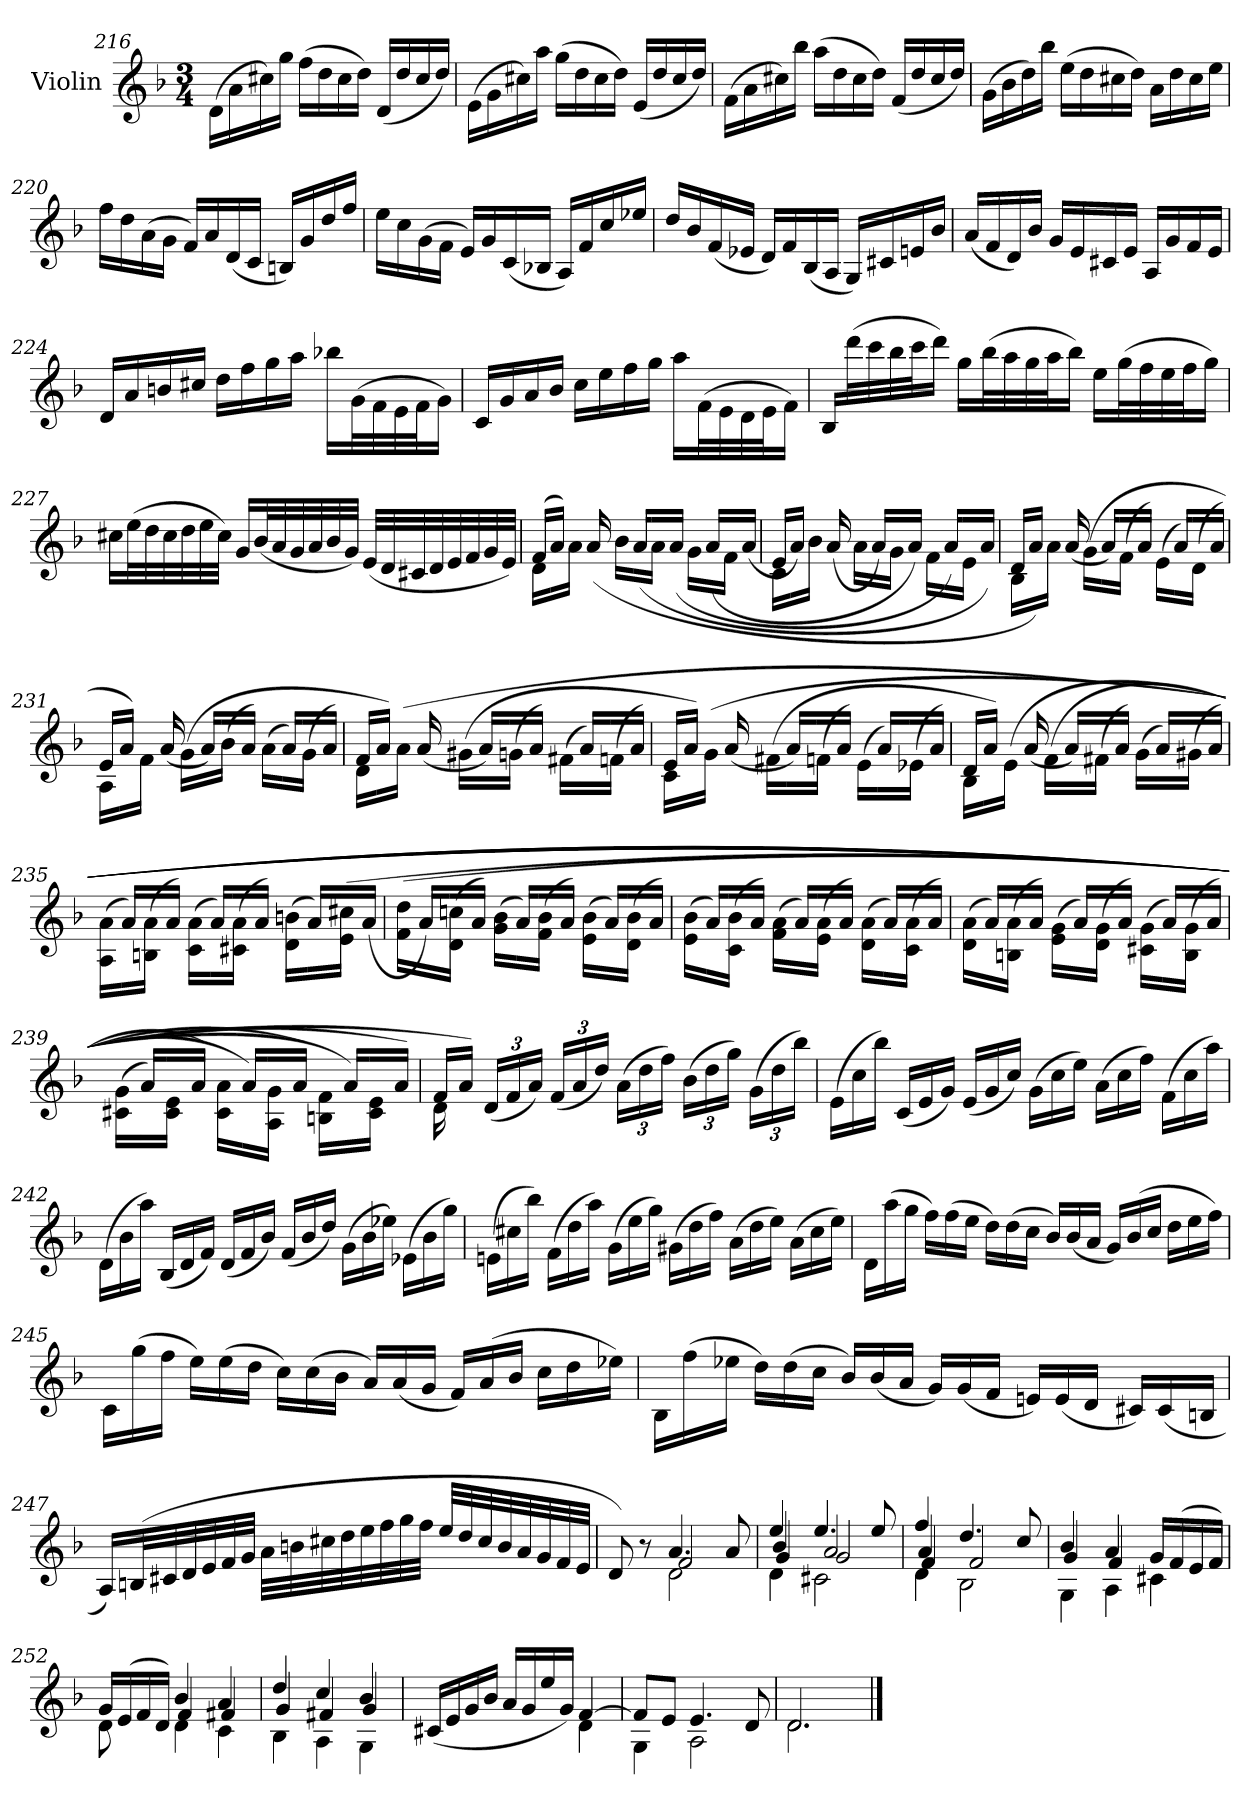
**kern
*part1
*staff1
*I"Violin
*I'Vln.
*clefG2
*k[b-]
*M3/4
=216
(>16d\LL
16a\
16cc#X\)
16gg\JJ
(>16ff\LL
16dd\
16cc#\
16dd\JJ)
(<16d/LL
16dd/
16cc#/
16dd/JJ)
=217
(>16e\LL
16g\
16cc#X\)
16aa\JJ
(>16gg\LL
16dd\
16cc#\
16dd\JJ)
(<16e/LL
16dd/
16cc#/
16dd/JJ)
=218
(>16f\LL
16a\
16cc#X\)
16bb-\JJ
(>16aa\LL
16dd\
16cc#\
16dd\JJ)
(<16f/LL
16dd/
16cc#/
16dd/JJ)
=219
(>16g\LL
16b-\
16dd\)
16bb-\JJ
(>16ee\LL
16dd\
16cc#X\
16dd\JJ)
16a\LL
16dd\
16cc#\
16ee\JJ
=220
16ff\LL
16dd\
(>16a\
16g\JJ
16f/LL)
16a/
(<16d/
16c/JJ
16Bn/LL)
16g/
16dd/
16ff/JJ
=221
16ee\LL
16cc\
(>16g\
16f\JJ
16e/LL)
16g/
(<16c/
16B-X/JJ
16A/LL)
16f/
16cc/
16ee-X/JJ
=222
16dd/LL
16b-/
(<16f/
16e-X/JJ
16d/LL)
16f/
(<16B-/
16A/JJ
16G/LL)
16c#X/
16en/
16b-/JJ
=223
(<16a/LL
16f/
16d/)
16b-/JJ
16g/LL
16e/
16c#X/
16e/JJ
16A/LL
16g/
16f/
16e/JJ
=224
16d/LL
16a/
16bn/
16cc#X/JJ
16dd\LL
16ff\
16gg\
16aa\JJ
16bb-X\LL
(>32g\L
32f\
32e\
32f\J
16g\JJ)
=225
16c/LL
16g/
16a/
16b-/JJ
16cc\LL
16ee\
16ff\
16gg\JJ
16aa\LL
(>32f\L
32e\
32d\
32e\J
16f\JJ)
=226
16B-/LL
(>32ddd\L
32ccc\
32bb-\
32ccc\J
16ddd\JJ)
16gg\LL
(>32bb-\L
32aa\
32gg\
32aa\J
16bb-\JJ)
16ee\LL
(>32gg\L
32ff\
32ee\
32ff\J
16gg\JJ)
=227
16cc#X\LL
(>32ee\L
32dd\
32cc#\
32dd\
32ee\
32cc#\JJJ)
16g/LL
(<32b-/L
32a/
32g/
32a/
32b-/
32g/JJJ)
(<32e/LLL
32d/
32c#X/
32d/
32e/
32f/
32g/
32e/JJJ)
=228
*^
(>16f/LL	16d\LL
16a/JJ)	16ryy
16ryy	(>16a\JJ
(16a/	16ryy
16ryy	(<16b-\LL
(16a/LL	16ryy
16ryy	(<16a\JJ
(16a/JJ	16ryy
16ryy	(<16g\LL
(16a/LL	16ryy
16ryy	(<16f\JJ
(16a/JJ	16ryy
=229	=229
16e/LL	16c\LL
16a/JJ)	16ryy
16ryy	(>16b-\JJ
(16a/	16ryy
16ryy	(<16a\LL
16a/LL)	16ryy
16ryy	(<16g\JJ
16a/JJ)	16ryy
16ryy	(<16f\LL
16a/LL)	16ryy
16ryy	(<16e\JJ
16a/JJ)	16ryy
=230	=230
16d/LL	16B-\LL
16a/JJ)	16ryy
16ryy	(>16a\JJ
(16a/	16ryy
16ryy	(<16g\LL
16a/LL)	16ryy
16ryy	(<16f\JJ
16a/JJ)	16ryy
16ryy	(<16e\LL
16a/LL)	16ryy
16ryy	(<16d\JJ
16a/JJ)	16ryy
=231	=231
16e/LL	16A\LL
16a/JJ)	16ryy
16ryy	(>16f\JJ
(16a/	16ryy
16ryy	(<16g\LL
16a/LL)	16ryy
16ryy	(<16b-\JJ
16a/JJ)	16ryy
16ryy	(<16a\LL
16a/LL)	16ryy
16ryy	(<16g\JJ
16a/JJ)	16ryy
=232	=232
16f/LL	16d\LL
16a/JJ)	16ryy
16ryy	(>16a\JJ
(16a/	16ryy
16ryy	(<16g#X\LL
16a/LL)	16ryy
16ryy	(<16gn\JJ
16a/JJ)	16ryy
16ryy	(<16f#X\LL
16a/LL)	16ryy
16ryy	(<16fn\JJ
16a/JJ)	16ryy
=233	=233
16e/LL	16c\LL
16a/JJ)	16ryy
16ryy	(>16g\JJ
(16a/	16ryy
16ryy	(<16f#X\LL
16a/LL)	16ryy
16ryy	(<16fn\JJ
16a/JJ)	16ryy
16ryy	(<16e\LL
16a/LL)	16ryy
16ryy	(<16e-X\JJ
16a/JJ)	16ryy
=234	=234
16d/LL	16B-\LL
16a/JJ)	16ryy
16ryy	(<16e\JJ
(16a/	16ryy
16ryy	(<16f\LL
16a/LL)	16ryy
16ryy	(<16f#X\JJ
16a/JJ)	16ryy
16ryy	(<16g\LL
16a/LL)	16ryy
16ryy	(<16g#X\JJ
16a/JJ)	16ryy
=235	=235
16ryy	(>16A\ 16a\LL
16a/LL)	16ryy
16ryy	(>16Bn\ 16a\JJ
16a/JJ)	16ryy
16ryy	(>16c\ 16a\LL
16a/LL)	16ryy
16ryy	(>16c#X\ 16a\JJ
16a/JJ)	16ryy
16ryy	(>16d\ 16bn\LL
16a/LL)	16ryy
16ryy	(>16e\ 16cc#X\JJ
(16a/JJ	16ryy
=236	=236
16ryy	(>16f\ 16dd\LL
16a/LL)	16ryy
16ryy	(>16d\ 16ccn\JJ
16a/JJ)	16ryy
16ryy	(>16g\ 16b-\LL
16a/LL)	16ryy
16ryy	(>16f\ 16b-\JJ
16a/JJ)	16ryy
16ryy	(>16e\ 16b-\LL
16a/LL)	16ryy
16ryy	(>16d\ 16b-\JJ
16a/JJ)	16ryy
=237	=237
16ryy	(>16e\ 16b-\LL
16a/LL)	16ryy
16ryy	(>16c\ 16b-\JJ
16a/JJ)	16ryy
16ryy	(>16f\ 16a\LL
16a/LL)	16ryy
16ryy	(>16e\ 16a\JJ
16a/JJ)	16ryy
16ryy	(>16d\ 16a\LL
16a/LL)	16ryy
16ryy	(>16c\ 16a\JJ
16a/JJ)	16ryy
=238	=238
16ryy	(>16d\ 16a\LL
16a/LL)	16ryy
16ryy	(>16Bn\ 16a\JJ
16a/JJ)	16ryy
16ryy	(>16e\ 16g\LL
16a/LL)	16ryy
16ryy	(>16d\ 16g\JJ
16a/JJ)	16ryy
16ryy	(>16c#X\ 16g\LL
16a/LL)	16ryy
16ryy	(>16B\ 16g\JJ
16a/JJ)	16ryy
=239	=239
16ryy	(>16c#X\ 16g\LL
16a/LL)	16ryy
16ryy	16c#\ 16e\JJ
16a/JJ)	16ryy
16ryy	16c#\ 16a\LL
16a/LL)	16ryy
16ryy	16A\ 16g\JJ
16a/JJ)	16ryy
16ryy	16Bn\ 16f\LL
16a/LL)	16ryy
16ryy	16c#\ 16e\JJ
16a/JJ)	16ryy
=240	=240
16f/LL	16d\
16a/JJ)	16ryy
*Xbrackettup	*
(<24d/LL	8ryy
24f/	.
24a/JJ)	.
(<24f/LL	4ryy
24a/	.
24dd/JJ)	.
(>24a\LL	.
24dd\	.
24ff\JJ)	.
(>24b-\LL	4ryy
24dd\	.
24gg\JJ)	.
(>24g\LL	.
24dd\	.
24bb-\JJ)	.
*v	*v
=241
*Xtuplet
(>24e\LL
24cc\
24bb-\JJ)
(<24c/LL
24e/
24g/JJ)
(<24e/LL
24g/
24cc/JJ)
(>24g\LL
24cc\
24ee\JJ)
(>24a\LL
24cc\
24ff\JJ)
(>24f\LL
24cc\
24aa\JJ)
=242
(>24d\LL
24b-\
24aa\JJ)
(<24B-/LL
24d/
24f/JJ)
(<24d/LL
24f/
24b-/JJ)
(<24f/LL
24b-/
24dd/JJ)
(>24g\LL
24b-\
24ee-X\JJ)
(>24e-X\LL
24b-\
24gg\JJ)
=243
(>24en\LL
24cc#X\
24bb-\JJ)
(>24f\LL
24dd\
24aa\JJ)
(>24g\LL
24ee\
24gg\JJ)
(>24g#X\LL
24dd\
24ff\JJ)
(>24a\LL
24dd\
24ee\JJ)
(>24a\LL
24cc#\
24ee\JJ)
=244
24d\LL
(>24aa\
24gg\JJ
24ff\LL)
(>24ff\
24ee\JJ
24dd\LL)
(>24dd\
24cc\JJ
24b-/LL)
(<24b-/
24a/JJ
24g/LL)
(>24b-/
24cc/JJ
24dd\LL
24ee\
24ff\JJ)
=245
24c/LL
(>24gg\
24ff\JJ
24ee\LL)
(>24ee\
24dd\JJ
24cc\LL)
(>24cc\
24b-\JJ
24a/LL)
(<24a/
24g/JJ
24f/LL)
(>24a/
24b-/JJ
24cc\LL
24dd\
24ee-X\JJ)
=246
24B-/LL
(>24ff\
24ee-X\JJ
24dd\LL)
(>24dd\
24cc\JJ
24b-/LL)
(<24b-/
24a/JJ
24g/LL)
(<24g/
24f/JJ
24en/LL)
(<24e/
24d/JJ
24c#X/LL)
(<24c#/
24Bn/JJ
=247
16A/LL)
(<32Bn/L
32c#X/
32d/
32e/
32f/
32g/JJJ
32a\LLL
32bn\
32cc#X\
32dd\
32ee\
32ff\
32gg\
32ff\JJJ
32ee/LLL
32dd/
32cc#/
32b/
32a/
32g/
32f/
32e/JJJ
=248
*^
*	*^
8d/)	4ryy	4ryy
8r	.	.
4.a/	2d\	2f/
8a/	.	.
=249	=249	=249
*	*	*^
4ee/	4b-/	4g/	4d\
4.ee/	2a/	2g/	2c#X\
8ee/	.	.	.
=250	=250	=250	=250
4ff/	4d\	4a/	4f/
4.dd/	2B-\	2f/	2ryy
8cc/	.	.	.
*	*	*v	*v
=251	=251	=251
4b-/	4G\	4g/
4a/	4A\	4f/
16g/LL	4c#X\	4ryy
(>16f/	.	.
16e/	.	.
16f/JJ)	.	.
=252	=252	=252
16g/LL	8d\	4ryy
(>16e/	.	.
16f/	8ryy	.
16d/JJ)	.	.
4b-/	4d\	4f/
4a/	4c\	4f#X/
=253	=253	=253
4dd/	4B-\	4g/
4cc/	4A\	4f#X/
4b-/	4G\	4g/
*	*v	*v
=254	=254
(<16c#X/LL	2ryy
16e/	.
16g/	.
16b-/JJ	.
16a/LL	.
16g/	.
16ee/	.
16g/JJ)	.
[4f/	4d\
=255	=255
8f/L]	4G\
8e/J	.
4.e/	2A\
8d/	.
=256	=256
2.d/	2.d\
*v	*v
==
*-
